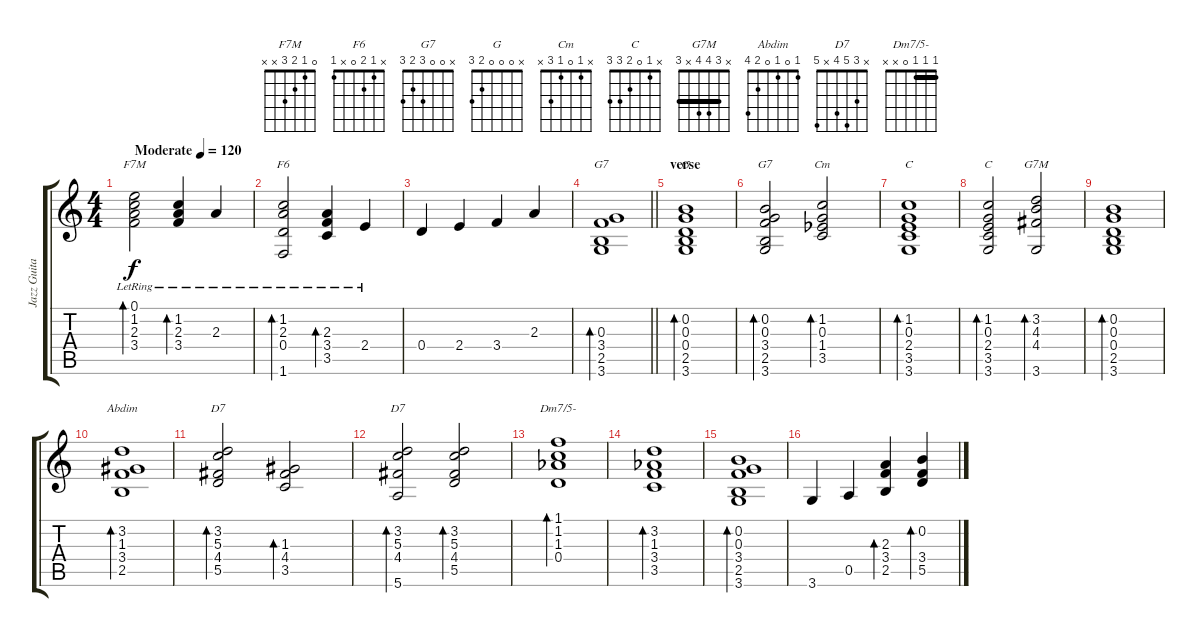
\track ("Jazz Guitar" "Jazz Guita") {instrument electricguitarjazz}
\staff {score tabs}
\tuning (E4 B3 G3 D3 A2 E2) {hide}
\chord ("F7M" 0 1 2 3 x x)
\chord ("F6" x 1 2 0 x 1)
\chord ("G7" x x 0 3 2 3)
\chord ("G" x 0 0 0 2 3)
\chord ("G7" x 0 0 3 2 3)
\chord ("Cm" x 1 0 1 3 x)
\chord ("C" x x x 2 3 3)
\chord ("C" x 1 0 2 3 3)
\chord ("G7M" x 3 4 4 x 3) {barre 3}
\chord ("Abdim" 1 0 1 0 2 4)
\chord ("D7" x 3 5 4 5 x)
\chord ("D7" x 3 5 4 x 5)
\chord ("Dm7/5-" 1 1 1 0 x x) {barre 1}
\ts (4 4)
\tempo (120 "Moderate")
\tempo 140
\tempo (120 "Moderate")
\clef g2
\ks c
(0.1{lr} 1.2{lr} 2.3{lr} 3.4{lr}).2{bd 60 ch "F7M" dy f instrument electricguitarjazz} (1.2 2.3 3.4{lr}).4{bd 60} 2.3{lr}.4 |
(1.2{lr} 2.3{lr} 0.4{lr} 1.6{lr}).2{bd 60 ch "F6"} (2.3{lr} 3.4{lr} 3.5{lr}).4{bd 60} 2.4{lr}.4 |
0.4.4 2.4.4 3.4.4 2.3.4 |
\barLineRight lightlight
(0.3 3.4 2.5 3.6).1{bd 60 ch "G7"} |
\section ("" "verse")
(0.2 0.3 0.4 2.5 3.6).1{bd 60 ch "G"} |
(0.2 0.3 3.4 2.5 3.6).2{bd 60 ch "G7"} (1.2 0.3 1.4{acc b} 3.5).2{bd 60 ch "Cm"} |
(1.2 0.3 2.4 3.5 3.6).1{bd 60 ch "C"} |
(1.2 0.3 2.4 3.5 3.6).2{bd 60 ch "C"} (3.2 4.3 4.4 3.6).2{bd 60 ch "G7M"} |
(0.2 0.3 0.4 2.5 3.6).1{bd 60} |
(3.2 1.3 3.4 2.5).1{bd 60 ch "Abdim"} |
(3.2 5.3 4.4 5.5).2{bd 60 ch "D7"} (1.3 4.4 3.5).2{bd 60} |
(3.2 5.3 4.4 5.6).2{bd 60 ch "D7"} (3.2 5.3 4.4 5.5).2{bd 60} |
(1.1 1.2 1.3{acc b} 0.4).1{bd 60 ch "Dm7/5-"} |
(3.2 1.3{acc b} 3.4 3.5).1{bd 60} |
(0.2 0.3 3.4 2.5 3.6).1{bd 60} |
3.6.4 0.5.4 (2.3 3.4 2.5).4{bd 60} (0.2 3.4 5.5).4{bd 60}
